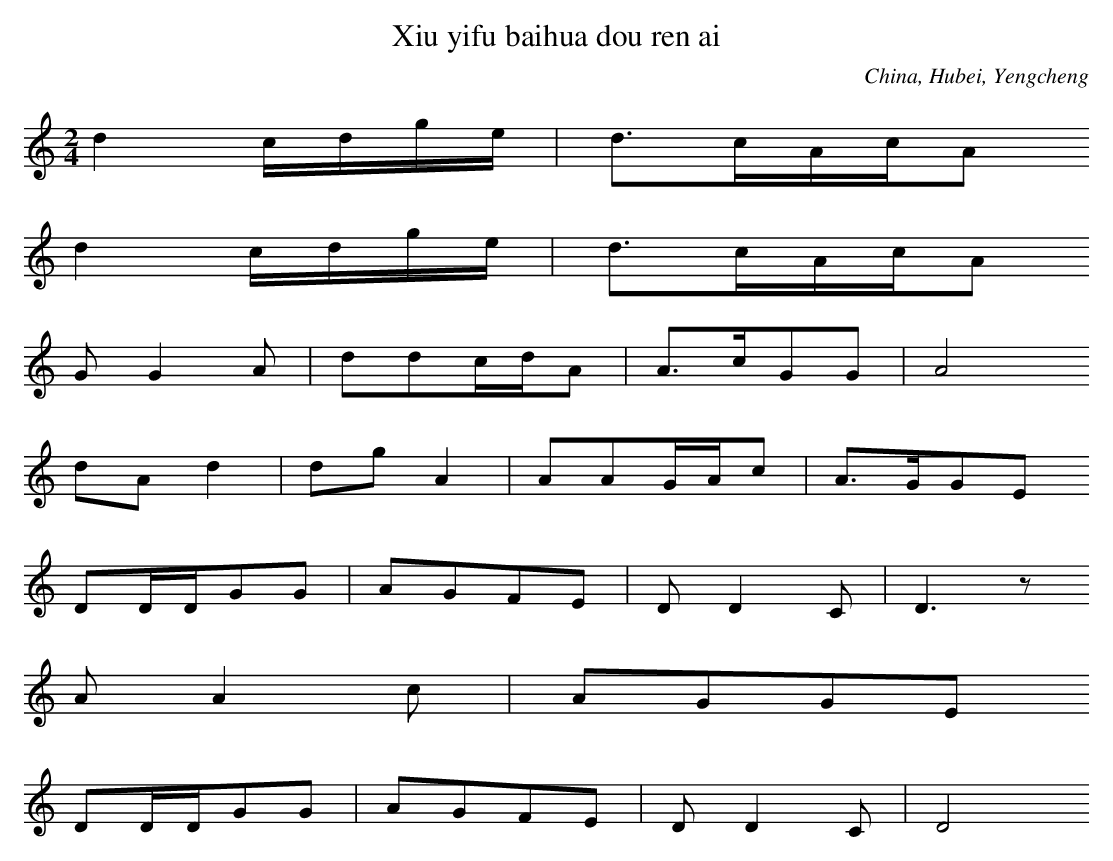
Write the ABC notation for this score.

X:1
T: Xiu yifu baihua dou ren ai
O: China, Hubei, Yengcheng
M: 2/4
L: 1/16
K: C
d4cdge | d3cAcA2
d4cdge | d3cAcA2
G2G4A2 | d2d2cdA2 | A3cG2G2 | A8
d2A2d4 | d2g2A4 | A2A2GAc2 | A3GG2E2
D2DDG2G2 | A2G2F2E2 | D2D4C2 | D6z2
A2A4c2 | A2G2G2E2
D2DDG2G2 | A2G2F2E2 | D2D4C2 | D8
